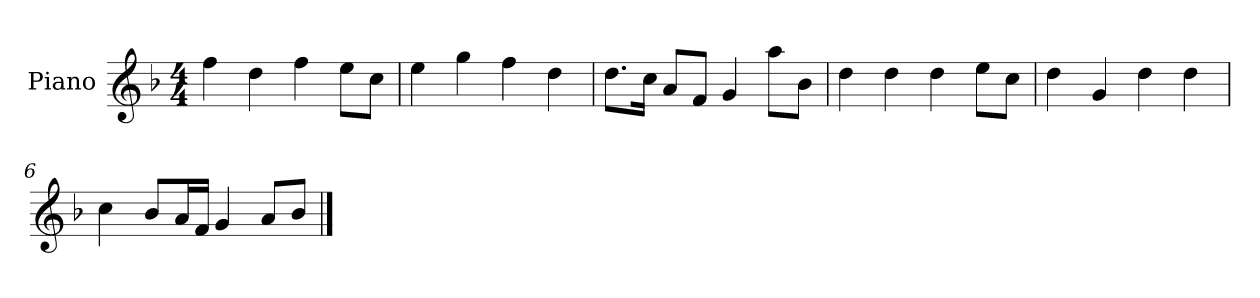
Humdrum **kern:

**kern
*part1
*staff1
*I"Piano
*I'P-no
*clefG2
*k[b-]
*M4/4
*MM90
=1
4ff\
4dd\
4ff\
8ee\L
8cc\J
=2
4ee\
4gg\
4ff\
4dd\
=3
8.dd\L
16cc\Jk
8a/L
8f/J
4g/
8aa\L
8b-\J
=4
4dd\
4dd\
4dd\
8ee\L
8cc\J
=5
4dd\
4g/
4dd\
4dd\
=6
4cc\
8b-/L
16a/L
16f/JJ
4g/
8a/L
8b-/J
==
*-
